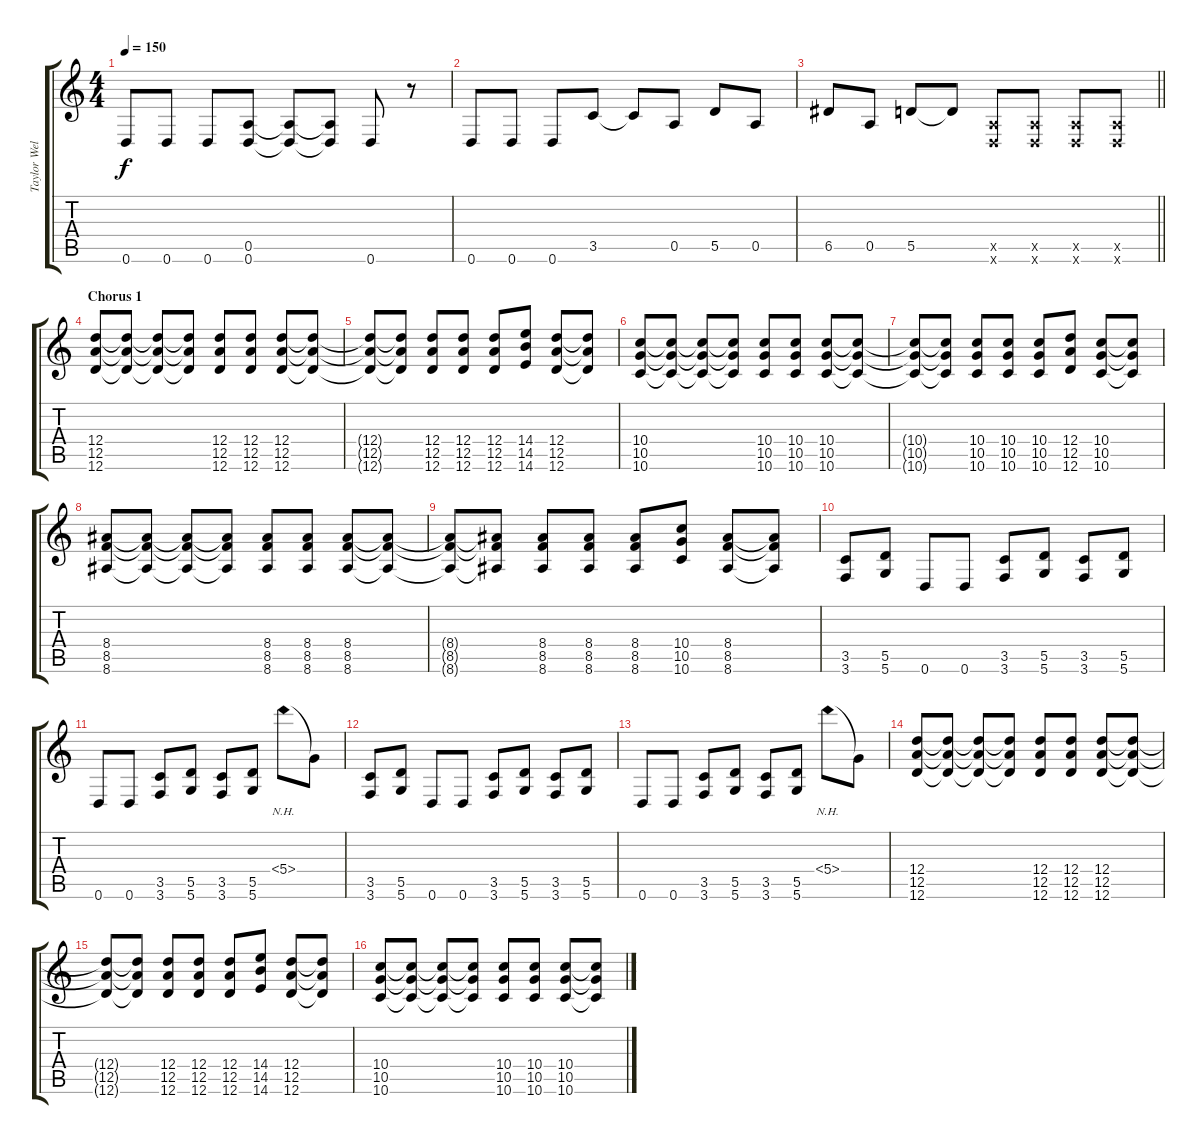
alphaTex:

\track ("Taylor Welcher" "Taylor Wel") {instrument distortionguitar}
\staff {score tabs}
\tuning (E4 B3 G3 D3 A2 D2) {hide}
\ts (4 4)
\tempo 150
\clef g2
\ks c
0.6.8{dy f} 0.6.8 0.6.8 (0.5 0.6).8 (0.5{t} 0.6{t}).8 (0.5{t} 0.6{t}).8 0.6.8 r.8 |
0.6.8 0.6.8 0.6.8 3.5.8 3.5{t}.8 0.5.8 5.5.8 0.5.8 |
\barLineRight lightlight
6.5.8 0.5.8 5.5.8 5.5{t}.8 (0.5{x} 0.6{x}).8 (0.5{x} 0.6{x}).8 (0.5{x} 0.6{x}).8 (0.5{x} 0.6{x}).8 |
\section ("" "Chorus 1")
(12.4 12.5 12.6).8 (12.4{t} 12.5{t} 12.6{t}).8 (12.4{t} 12.5{t} 12.6{t}).8 (12.4{t} 12.5{t} 12.6{t}).8 (12.4 12.5 12.6).8 (12.4 12.5 12.6).8 (12.4 12.5 12.6).8 (12.4{t} 12.5{t} 12.6{t}).8 |
(12.4{t} 12.5{t} 12.6{t}).8 (12.4{t} 12.5{t} 12.6{t}).8 (12.4 12.5 12.6).8 (12.4 12.5 12.6).8 (12.4 12.5 12.6).8 (14.4 14.5 14.6).8 (12.4 12.5 12.6).8 (12.4{t} 12.5{t} 12.6{t}).8 |
(10.4 10.5 10.6).8 (10.4{t} 10.5{t} 10.6{t}).8 (10.4{t} 10.5{t} 10.6{t}).8 (10.4{t} 10.5{t} 10.6{t}).8 (10.4 10.5 10.6).8 (10.4 10.5 10.6).8 (10.4 10.5 10.6).8 (10.4{t} 10.5{t} 10.6{t}).8 |
(10.4{t} 10.5{t} 10.6{t}).8 (10.4{t} 10.5{t} 10.6{t}).8 (10.4 10.5 10.6).8 (10.4 10.5 10.6).8 (10.4 10.5 10.6).8 (12.4 12.5 12.6).8 (10.4 10.5 10.6).8 (10.4{t} 10.5{t} 10.6{t}).8 |
(8.4 8.5 8.6).8 (8.4{t} 8.5{t} 8.6{t}).8 (8.4{t} 8.5{t} 8.6{t}).8 (8.4{t} 8.5{t} 8.6{t}).8 (8.4 8.5 8.6).8 (8.4 8.5 8.6).8 (8.4 8.5 8.6).8 (8.4{t} 8.5{t} 8.6{t}).8 |
(8.4{t} 8.5{t} 8.6{t}).8 (8.4{t} 8.5{t} 8.6{t}).8 (8.4 8.5 8.6).8 (8.4 8.5 8.6).8 (8.4 8.5 8.6).8 (10.4 10.5 10.6).8 (8.4 8.5 8.6).8 (8.4{t} 8.5{t} 8.6{t}).8 |
(3.5 3.6).8 (5.5 5.6).8 0.6.8 0.6.8 (3.5 3.6).8 (5.5 5.6).8 (3.5 3.6).8 (5.5 5.6).8 |
0.6.8 0.6.8 (3.5 3.6).8 (5.5 5.6).8 (3.5 3.6).8 (5.5 5.6).8 5.4{nh}.8 5.4{t}.8 |
(3.5 3.6).8 (5.5 5.6).8 0.6.8 0.6.8 (3.5 3.6).8 (5.5 5.6).8 (3.5 3.6).8 (5.5 5.6).8 |
0.6.8 0.6.8 (3.5 3.6).8 (5.5 5.6).8 (3.5 3.6).8 (5.5 5.6).8 5.4{nh}.8 5.4{t}.8 |
(12.4 12.5 12.6).8 (12.4{t} 12.5{t} 12.6{t}).8 (12.4{t} 12.5{t} 12.6{t}).8 (12.4{t} 12.5{t} 12.6{t}).8 (12.4 12.5 12.6).8 (12.4 12.5 12.6).8 (12.4 12.5 12.6).8 (12.4{t} 12.5{t} 12.6{t}).8 |
(12.4{t} 12.5{t} 12.6{t}).8 (12.4{t} 12.5{t} 12.6{t}).8 (12.4 12.5 12.6).8 (12.4 12.5 12.6).8 (12.4 12.5 12.6).8 (14.4 14.5 14.6).8 (12.4 12.5 12.6).8 (12.4{t} 12.5{t} 12.6{t}).8 |
(10.4 10.5 10.6).8 (10.4{t} 10.5{t} 10.6{t}).8 (10.4{t} 10.5{t} 10.6{t}).8 (10.4{t} 10.5{t} 10.6{t}).8 (10.4 10.5 10.6).8 (10.4 10.5 10.6).8 (10.4 10.5 10.6).8 (10.4{t} 10.5{t} 10.6{t}).8
